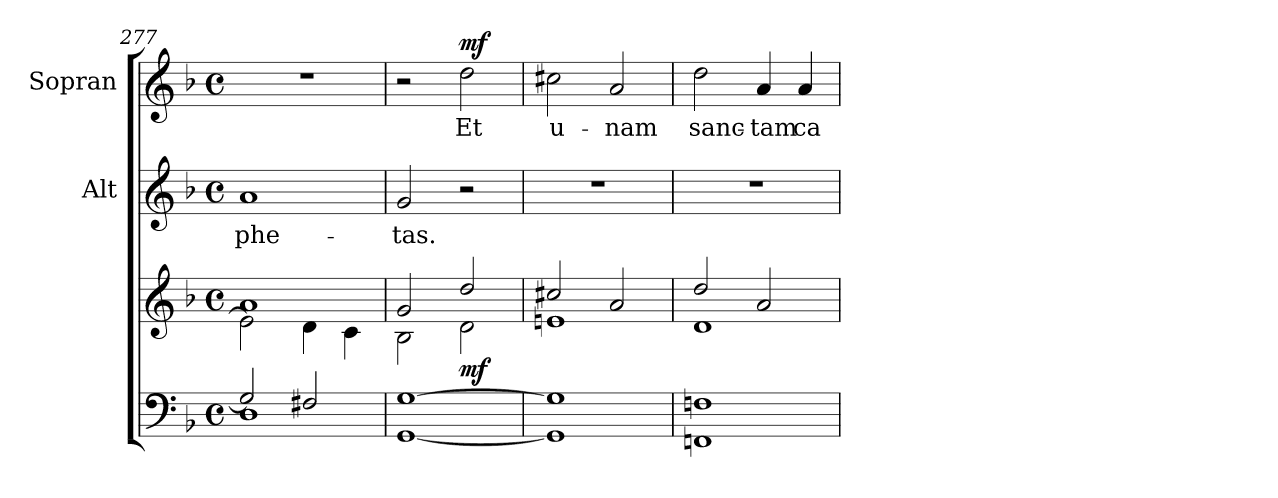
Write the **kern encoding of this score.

**kern	**kern	**dynam	**kern	**text	**kern	**text	**dynam
*part3	*part3	*part3	*part2	*part2	*part1	*part1	*part1
*staff4	*staff3	*staff3/4	*staff2	*staff2	*staff1	*staff1	*staff1
*	*	*	*I"Alt	*	*I"Sopran	*	*
*	*	*	*I'A.	*	*I'S.	*	*
*clefF4	*clefG2	*	*clefG2	*	*clefG2	*	*
*k[b-]	*k[b-]	*	*k[b-]	*	*k[b-]	*	*
*F:	*F:	*	*F:	*	*F:	*	*
*M4/4	*M4/4	*	*M4/4	*	*M4/4	*	*
*met(c)	*met(c)	*	*met(c)	*	*met(c)	*	*
=277	=277	=277	=277	=277	=277	=277	=277
*^	*^	*	*	*	*	*	*
!	!	!	!	!	!	!LO:LY:b	!	!	!
2G/]	1D	1a	2e-\]	.	1a	-phe-	1r	.	.
2F#X/	.	.	4d\	.	.	.	.	.	.
.	.	.	4c\	.	.	.	.	.	.
=278	=278	=278	=278	=278	=278	=278	=278	=278	=278
!	!	!	!	!	!	!LO:LY:b	!	!	!
[>1G	[<1GG	2g/	2B-\	.	2g/	-tas.	2r	.	.
!	!	!	!	!LO:DY:b	!	!	!	!LO:LY:b	!LO:DY:a
.	.	2dd/	2d\	mf	2r	.	2dd\	Et	mf
=279	=279	=279	=279	=279	=279	=279	=279	=279	=279
!	!	!	!	!	!	!	!	!LO:LY:b	!
1G]	1GG]	2cc#X/	1en	.	1r	.	2cc#X\	u-	.
!	!	!	!	!	!	!	!	!LO:LY:b	!
.	.	2a/	.	.	.	.	2a/	-nam	.
=280	=280	=280	=280	=280	=280	=280	=280	=280	=280
!	!	!	!	!	!	!	!	!LO:LY:b	!
1Fn	1FFn	2dd/	1d	.	1r	.	2dd\	sanc-	.
!	!	!	!	!	!	!	!	!LO:LY:b	!
.	.	2a/	.	.	.	.	4a/	-tam	.
!	!	!	!	!	!	!	!	!LO:LY:b	!
.	.	.	.	.	.	.	4a/	ca-	.
*v	*v	*	*	*	*	*	*	*	*
*	*v	*v	*	*	*	*	*	*
=	=	=	=	=	=	=	=
*-	*-	*-	*-	*-	*-	*-	*-
